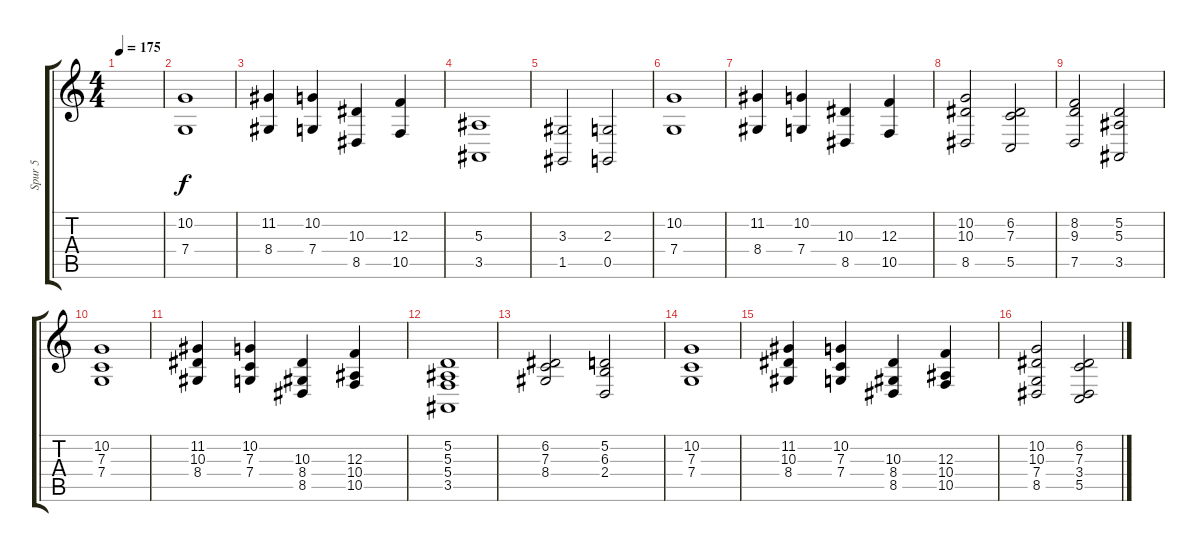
\track ("Spur 5" "Spur 5") {instrument stringensemble1}
\staff {score tabs}
\tuning (D4 A3 F3 C3 G2 D2) {hide}
\ts (4 4)
\tempo 175
\clef g2
\ks c
|
(10.2 7.4).1 |
(11.2 8.4).4 (10.2 7.4).4 (10.3 8.5).4 (12.3 10.5).4 |
(5.3 3.5).1 |
(3.3 1.5).2 (2.3 0.5).2 |
(10.2 7.4).1 |
(11.2 8.4).4 (10.2 7.4).4 (10.3 8.5).4 (12.3 10.5).4 |
(10.2 10.3 8.5).2 (6.2 7.3 5.5).2 |
(8.2 9.3 7.5).2 (5.2 5.3 3.5).2 |
(10.2 7.3 7.4).1 |
(11.2 10.3 8.4).4 (10.2 7.3 7.4).4 (10.3 8.4 8.5).4 (12.3 10.4 10.5).4 |
(5.2 5.3 5.4 3.5).1 |
(6.2 7.3 8.4).2 (5.2 6.3 2.4).2 |
(10.2 7.3 7.4).1 |
(11.2 10.3 8.4).4 (10.2 7.3 7.4).4 (10.3 8.4 8.5).4 (12.3 10.4 10.5).4 |
(10.2 10.3 7.4 8.5).2 (6.2 7.3 3.4 5.5).2
